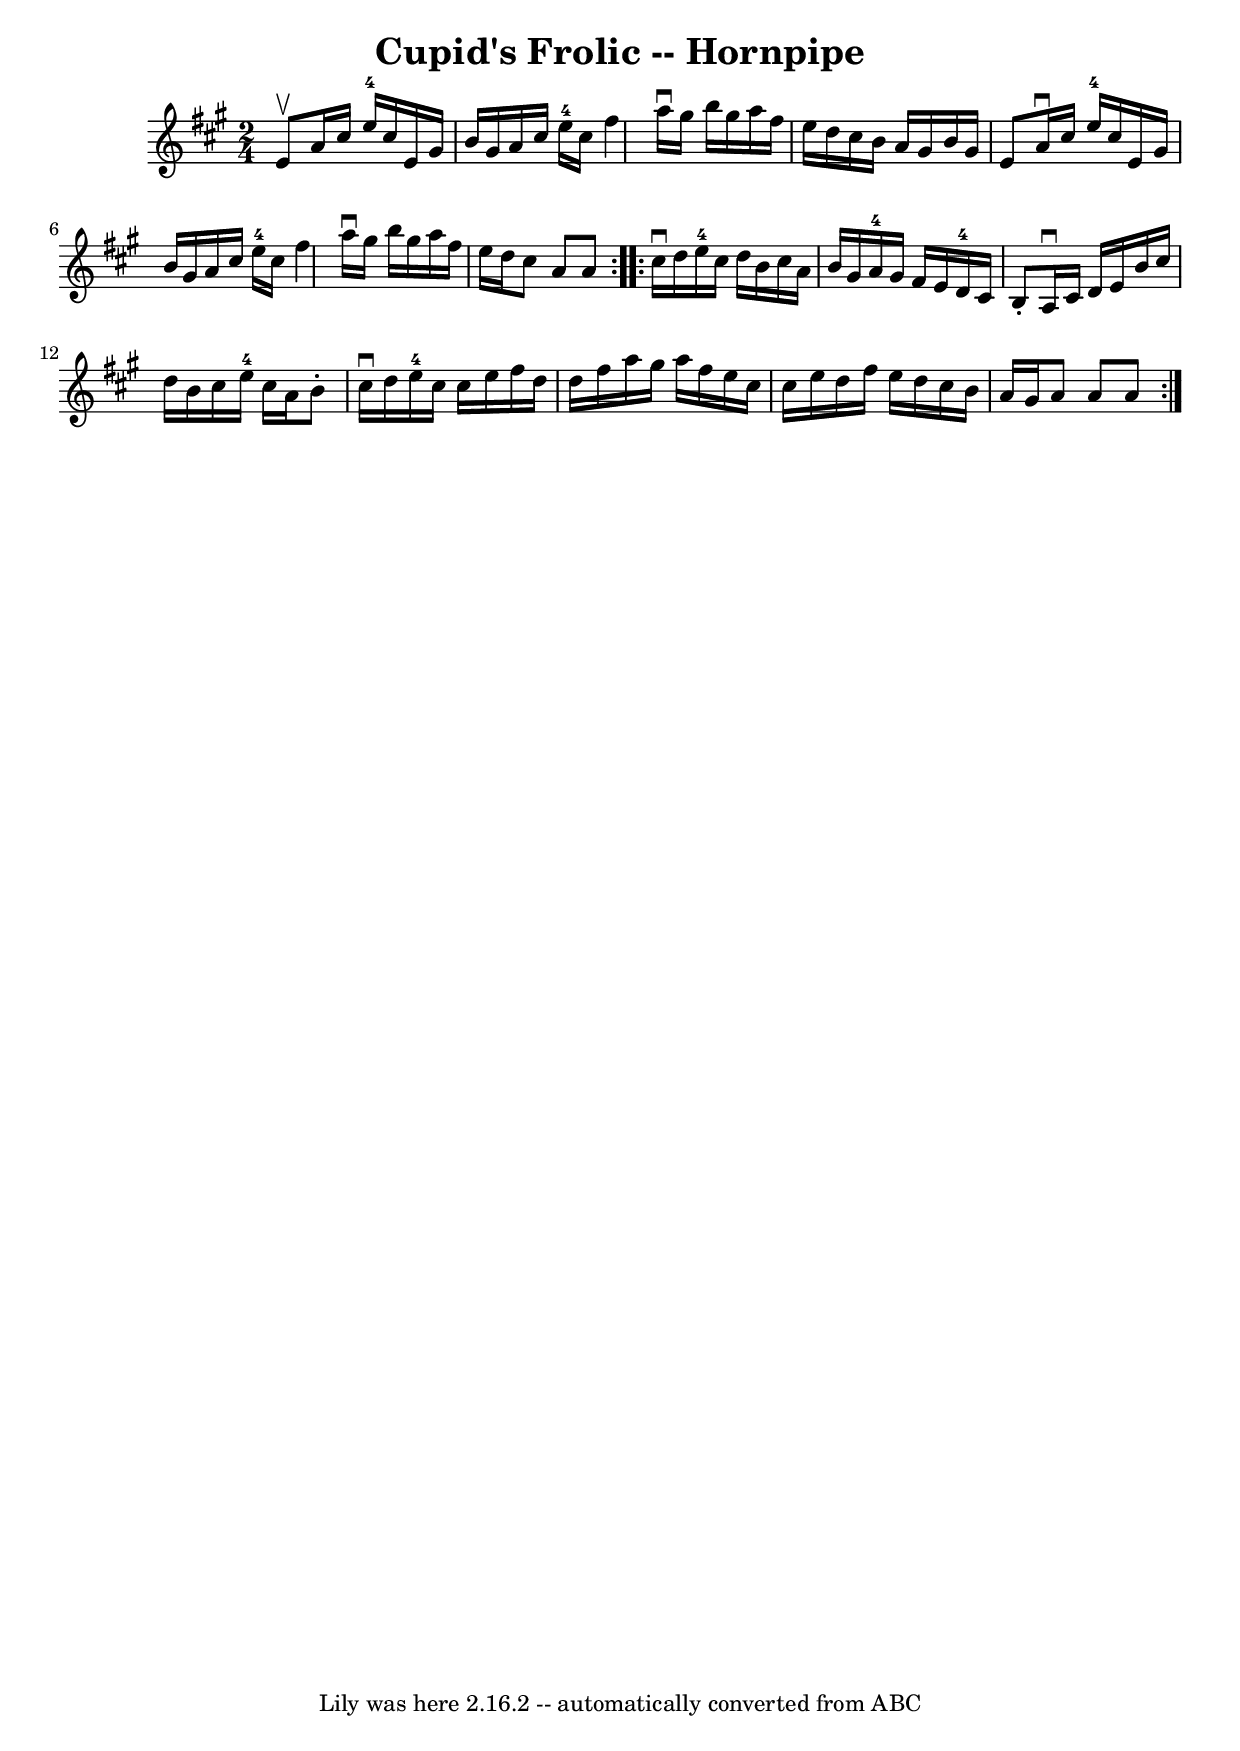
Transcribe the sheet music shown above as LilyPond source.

\version "2.16.2"
\include "Mammoth.ily"
\header {
  %% book = "Cole's 1000 Fiddle Tunes"
  crossRefNumber = "1"
  footnotes = ""
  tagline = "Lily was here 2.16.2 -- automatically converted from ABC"
  title = "Cupid's Frolic -- Hornpipe"

}
voicedefault =  {



  \repeat volta 2 {

    \time 2/4 
    \key a \major
    e'8^\upbow |
    a'16 cis''16 e''16-4  
    cis''16 e'16 gis'16 b'16 gis'16  |
    a'16 cis''16    
    e''16-4 cis''16 fis''4  |
    a''16^\downbow gis''16 b''16   
    gis''16 a''16 fis''16 e''16 d''16  |
    cis''16 b'16    
    a'16 gis'16 b'16 gis'16 e'8  |
    a'16^\downbow cis''16  
    e''16-4 cis''16 e'16 gis'16 b'16 gis'16  |
    a'16    
    cis''16 e''16-4 cis''16 fis''4  |
    a''16^\downbow gis''16 
    b''16 gis''16 a''16 fis''16 e''16 d''16  |
    cis''8    
    a'8 a'8  
  }     
  \repeat volta 2 {
    cis''16^\downbow d''16  |
    
    e''16-4 cis''16 d''16 b'16 cis''16 a'16 b'16 gis'16  
    |
    a'16-4 gis'16 fis'16 e'16 d'16-4 cis'16 b8-. |
    a16^\downbow cis'16 d'16 e'16 b'16 cis''16    
    d''16 b'16  |
    cis''16 e''16-4 cis''16 a'16 b'8-.   
    cis''16^\downbow d''16  |
    e''16-4 cis''16 cis''16    
    e''16 fis''16 d''16 d''16 fis''16  |
    a''16 gis''16    
    a''16 fis''16 e''16 cis''16 cis''16 e''16  |
    d''16    
    fis''16 e''16 d''16 cis''16 b'16 a'16 gis'16  |
    a'8  
    a'8 a'8  
  }   

}

\score{
  <<

    \context Staff="default"
    {
      \voicedefault 
      
    }

  >>
  \layout {
    
  }
  \midi {
  }

}
